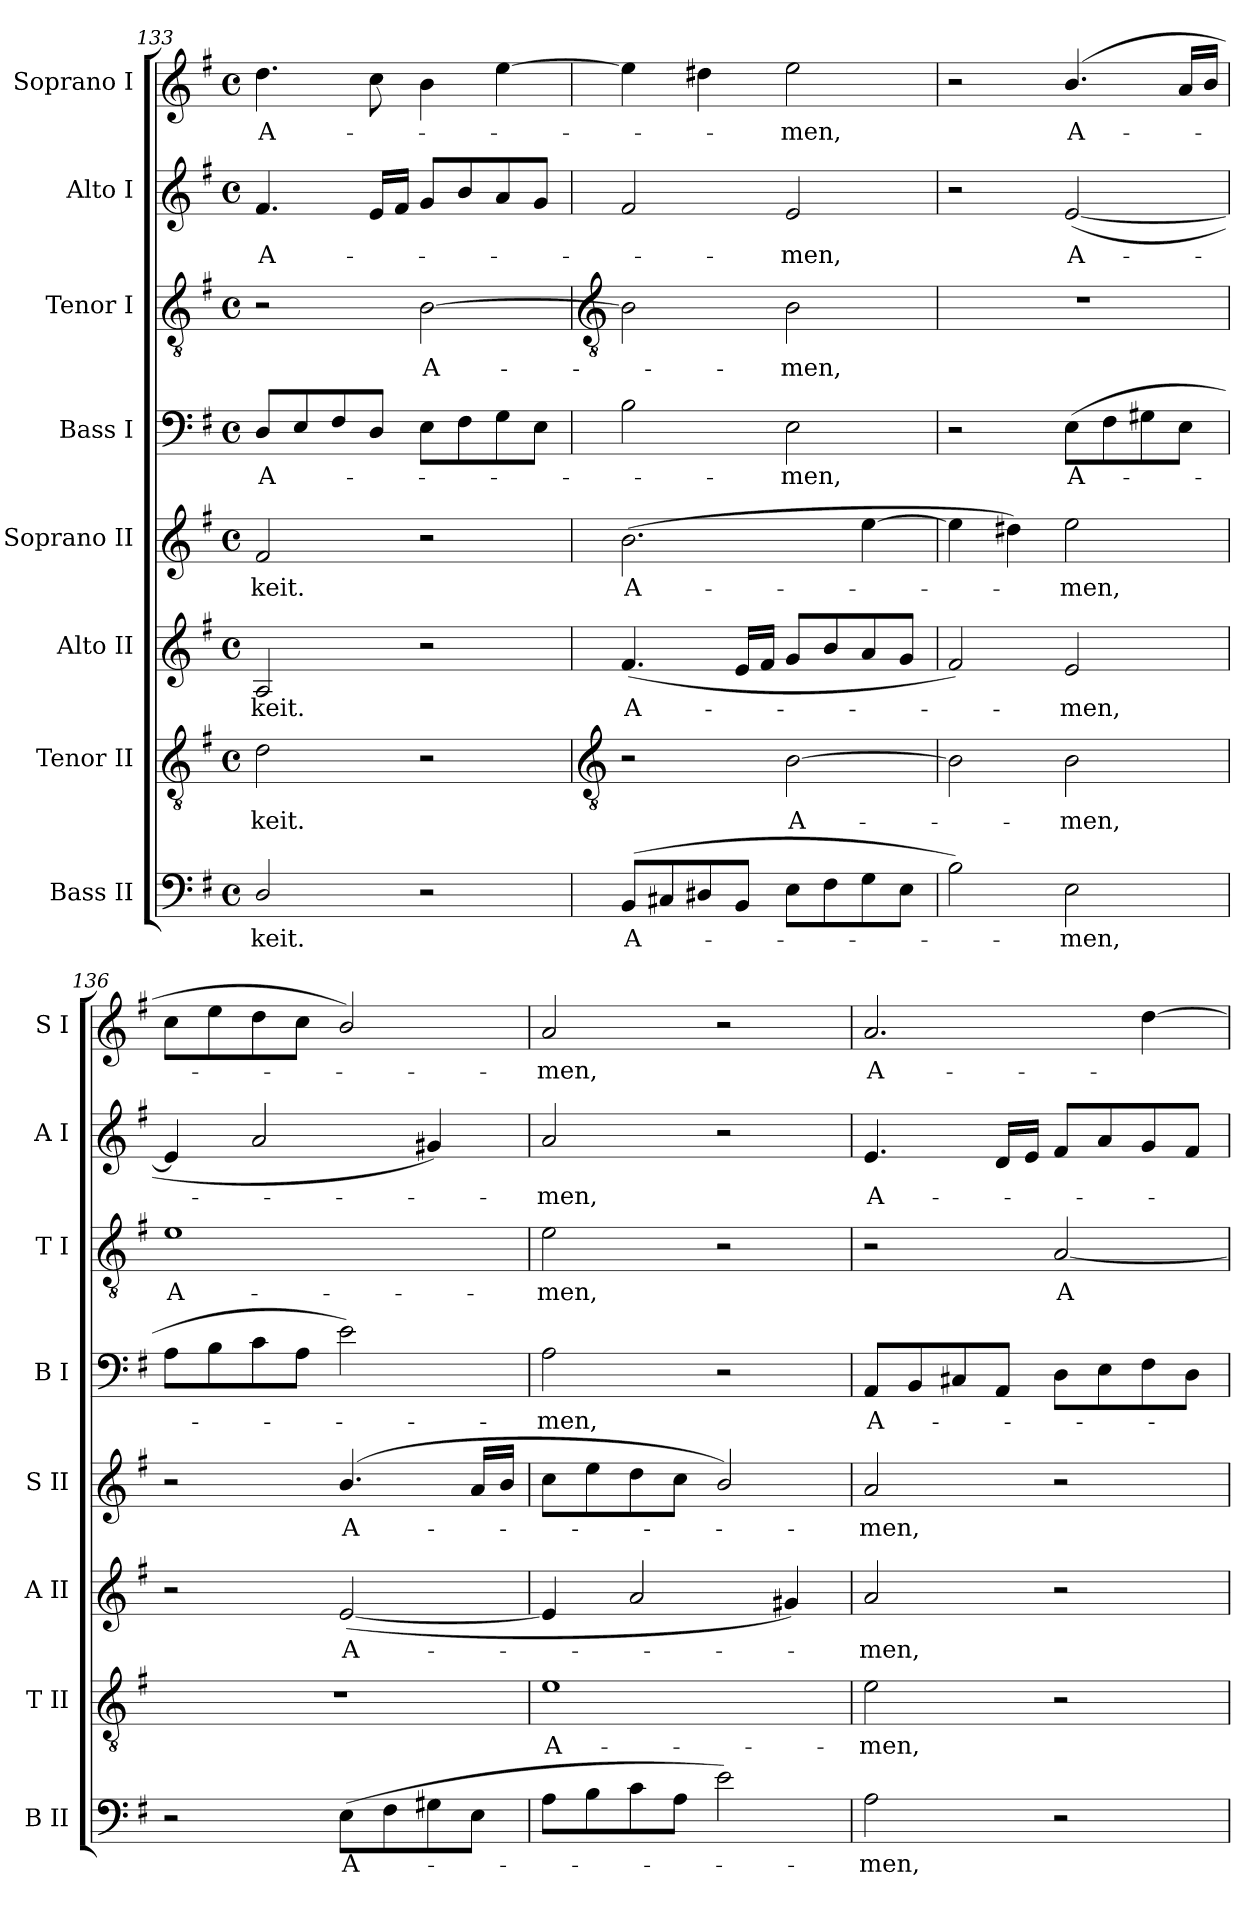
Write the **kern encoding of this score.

**kern	**text	**kern	**text	**kern	**text	**kern	**text	**kern	**text	**kern	**text	**kern	**text	**kern	**text
*part8	*part8	*part7	*part7	*part6	*part6	*part5	*part5	*part4	*part4	*part3	*part3	*part2	*part2	*part1	*part1
*staff8	*staff8	*staff7	*staff7	*staff6	*staff6	*staff5	*staff5	*staff4	*staff4	*staff3	*staff3	*staff2	*staff2	*staff1	*staff1
*I"Bass II	*	*I"Tenor II	*	*I"Alto II	*	*I"Soprano II	*	*I"Bass I	*	*I"Tenor I	*	*I"Alto I	*	*I"Soprano I	*
*I'B II	*	*I'T II	*	*I'A II	*	*I'S II	*	*I'B I	*	*I'T I	*	*I'A I	*	*I'S I	*
*clefF4	*	*clefGv2	*	*clefG2	*	*clefG2	*	*clefF4	*	*clefGv2	*	*clefG2	*	*clefG2	*
*k[f#]	*	*k[f#]	*	*k[f#]	*	*k[f#]	*	*k[f#]	*	*k[f#]	*	*k[f#]	*	*k[f#]	*
*G:	*	*G:	*	*G:	*	*G:	*	*G:	*	*G:	*	*G:	*	*G:	*
*M4/4	*	*M4/4	*	*M4/4	*	*M4/4	*	*M4/4	*	*M4/4	*	*M4/4	*	*M4/4	*
*met(c)	*	*met(c)	*	*met(c)	*	*met(c)	*	*met(c)	*	*met(c)	*	*met(c)	*	*met(c)	*
=133	=133	=133	=133	=133	=133	=133	=133	=133	=133	=133	=133	=133	=133	=133	=133
!	!LO:LY:b	!	!LO:LY:b	!	!LO:LY:b	!	!LO:LY:b	!	!LO:LY:b	!	!	!	!LO:LY:b	!	!LO:LY:b
2D/	-keit.	2d	-keit.	2A	-keit.	2f#	-keit.	8D/L	A-	2r	.	4.f#	A-	4.dd	A-
.	.	.	.	.	.	.	.	8E/	.	.	.	.	.	.	.
.	.	.	.	.	.	.	.	8F#/	.	.	.	.	.	.	.
.	.	.	.	.	.	.	.	8D/J	.	.	.	16eLL	.	8cc	.
.	.	.	.	.	.	.	.	.	.	.	.	16f#JJ	.	.	.
!	!	!	!	!	!	!	!	!	!	!	!LO:LY:b	!	!	!	!
2r	.	2r	.	2r	.	2r	.	8EL	.	[2B	A-	8gL	.	4b	.
.	.	.	.	.	.	.	.	8F#	.	.	.	8b	.	.	.
.	.	.	.	.	.	.	.	8G	.	.	.	8a	.	[4ee	.
.	.	.	.	.	.	.	.	8EJ	.	.	.	8gJ	.	.	.
!!LO:LB:g=z
=134	=134	=134	=134	=134	=134	=134	=134	=134	=134	=134	=134	=134	=134	=134	=134
*	*	*clefGv2	*	*	*	*	*	*	*	*clefGv2	*	*	*	*	*
!	!LO:LY:b	!	!	!	!LO:LY:b	!	!LO:LY:b	!	!	!	!	!	!	!	!
(>8BBL	A-	2r	.	(<4.f#	A-	(>2.b	A-	2B	.	2B]	.	2f#	.	4ee]	.
8C#	.	.	.	.	.	.	.	.	.	.	.	.	.	.	.
8D#X	.	.	.	.	.	.	.	.	.	.	.	.	.	4dd#X	.
8BBJ	.	.	.	16eLL	.	.	.	.	.	.	.	.	.	.	.
.	.	.	.	16f#JJ	.	.	.	.	.	.	.	.	.	.	.
!	!	!	!LO:LY:b	!	!	!	!	!	!LO:LY:b	!	!LO:LY:b	!	!LO:LY:b	!	!LO:LY:b
8EL	.	[2B	A-	8gL	.	.	.	2E	men,	2B	men,	2e	men,	2ee	men,
8F#	.	.	.	8b	.	.	.	.	.	.	.	.	.	.	.
8G	.	.	.	8a	.	[4ee	.	.	.	.	.	.	.	.	.
8EJ	.	.	.	8gJ	.	.	.	.	.	.	.	.	.	.	.
=135	=135	=135	=135	=135	=135	=135	=135	=135	=135	=135	=135	=135	=135	=135	=135
2B)	.	2B]	.	2f#)	.	4ee]	.	2r	.	1r	.	2r	.	2r	.
.	.	.	.	.	.	4dd#X)	.	.	.	.	.	.	.	.	.
!	!LO:LY:b	!	!LO:LY:b	!	!LO:LY:b	!	!LO:LY:b	!	!LO:LY:b	!	!	!	!LO:LY:b	!	!LO:LY:b
2E	men,	2B	men,	2e	men,	2ee	men,	(>8EL	A-	.	.	(<[2e	A-	(>4.b/	A-
.	.	.	.	.	.	.	.	8F#	.	.	.	.	.	.	.
.	.	.	.	.	.	.	.	8G#X	.	.	.	.	.	.	.
.	.	.	.	.	.	.	.	8EJ	.	.	.	.	.	16aLL	.
.	.	.	.	.	.	.	.	.	.	.	.	.	.	16bJJ	.
=136	=136	=136	=136	=136	=136	=136	=136	=136	=136	=136	=136	=136	=136	=136	=136
!	!	!	!	!	!	!	!	!	!	!	!LO:LY:b	!	!	!	!
2r	.	1r	.	2r	.	2r	.	8AL	.	1e	A-	4e]	.	8ccL	.
.	.	.	.	.	.	.	.	8B	.	.	.	.	.	8ee	.
.	.	.	.	.	.	.	.	8c	.	.	.	2a	.	8dd	.
.	.	.	.	.	.	.	.	8AJ	.	.	.	.	.	8ccJ	.
!	!LO:LY:b	!	!	!	!LO:LY:b	!	!LO:LY:b	!	!	!	!	!	!	!	!
(>8EL	A-	.	.	(<[2e	A-	(>4.b/	A-	2e)	.	.	.	.	.	2b/)	.
8F#	.	.	.	.	.	.	.	.	.	.	.	.	.	.	.
8G#X	.	.	.	.	.	.	.	.	.	.	.	4g#X)	.	.	.
8EJ	.	.	.	.	.	16aLL	.	.	.	.	.	.	.	.	.
.	.	.	.	.	.	16bJJ	.	.	.	.	.	.	.	.	.
=137	=137	=137	=137	=137	=137	=137	=137	=137	=137	=137	=137	=137	=137	=137	=137
!	!	!	!LO:LY:b	!	!	!	!	!	!LO:LY:b	!	!LO:LY:b	!	!LO:LY:b	!	!LO:LY:b
8AL	.	1e	A-	4e]	.	8ccL	.	2A	men,	2e	-men,	2a	men,	2a	men,
8B	.	.	.	.	.	8ee	.	.	.	.	.	.	.	.	.
8c	.	.	.	2a	.	8dd	.	.	.	.	.	.	.	.	.
8AJ	.	.	.	.	.	8ccJ	.	.	.	.	.	.	.	.	.
2e)	.	.	.	.	.	2b/)	.	2r	.	2r	.	2r	.	2r	.
.	.	.	.	4g#X)	.	.	.	.	.	.	.	.	.	.	.
=138	=138	=138	=138	=138	=138	=138	=138	=138	=138	=138	=138	=138	=138	=138	=138
!	!LO:LY:b	!	!LO:LY:b	!	!LO:LY:b	!	!LO:LY:b	!	!LO:LY:b	!	!	!	!LO:LY:b	!	!LO:LY:b
2A	men,	2e	-men,	2a	men,	2a	men,	8AAL	A-	2r	.	4.e	A-	2.a	A-
.	.	.	.	.	.	.	.	8BB	.	.	.	.	.	.	.
.	.	.	.	.	.	.	.	8C#X	.	.	.	.	.	.	.
.	.	.	.	.	.	.	.	8AAJ	.	.	.	16dLL	.	.	.
.	.	.	.	.	.	.	.	.	.	.	.	16eJJ	.	.	.
!	!	!	!	!	!	!	!	!	!	!	!LO:LY:b	!	!	!	!
2r	.	2r	.	2r	.	2r	.	8DL	.	[2A	A-	8f#L	.	.	.
.	.	.	.	.	.	.	.	8E	.	.	.	8a	.	.	.
.	.	.	.	.	.	.	.	8F#	.	.	.	8g	.	[4dd	.
.	.	.	.	.	.	.	.	8DJ	.	.	.	8f#J	.	.	.
=	=	=	=	=	=	=	=	=	=	=	=	=	=	=	=
*-	*-	*-	*-	*-	*-	*-	*-	*-	*-	*-	*-	*-	*-	*-	*-
